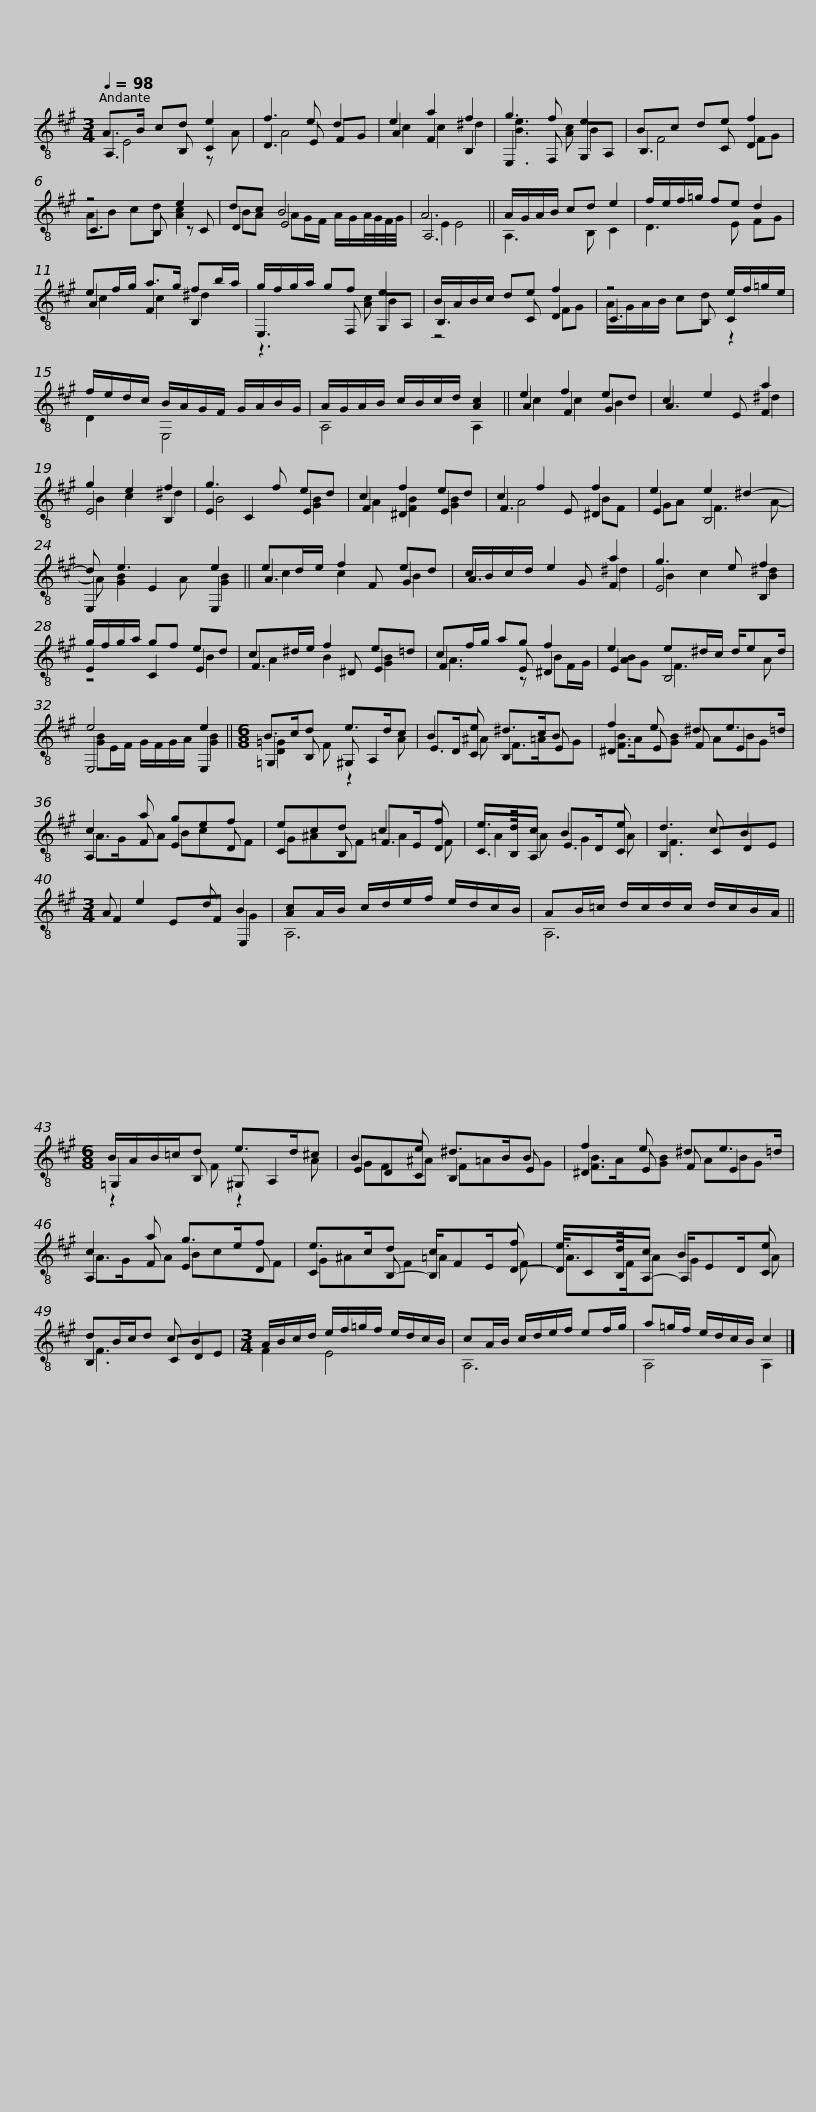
X:1
%%score ( 1 2 3 )
L:1/8
Q:1/4=98
M:3/4
I:linebreak $
K:A
V:1 treble-8
V:2 treble-8
V:3 treble-8
V:1
 A>B cd e2 | f3 e d2 | e2 a2 f2 | g3 f e2 |$ Bc de f2 | %5
 z4 e2 | dc B4 | A6 ||$ A/G/A/B/ cd e2 | f/e/f/=g/ fe d2 | %10
 ef/g/ a>g fb/a/ | g/f/g/a/ gf e2 |$ B/A/B/c/ de f2 | z4 e/f/=g/e/ | f/e/d/c/ B/A/G/F/ G/A/B/G/ | %15
 A/G/A/B/ c/B/c/d/ [Ac]2 ||$ e2 f2 ed | c2 e2 a2 | g2 e2 f2 | g3 f ed |$ %20
 c2 f2 ed | c2 f2 f2 | e2 e2 ^d2- | d e3 e2 ||$ ed/e/ f2 ed | %25
 c/B/c/d/ e2 a2 | g3 e f2 | g/f/g/a/ gf ed |$ c^d/e/ f2 e=d | cf/g/ ag f2 | %30
 e2 e^d/c/ d/ed/ | e4 e2 ||$[M:6/8] B>cd e>dc | B2 e ^d>cB | f2 e ^de>=d | %35
 c2 a gef |$ ecd c2 f | e>dc B2 e | d3 c B2 |[M:3/4] A e2 d B2 | %40
 [Ac]A/B/ c/d/e/f/ e/d/c/B/ |$ AB/=c/ d/c/d/c/ d/c/B/A/ ||[M:6/8] B/A/B/=c/d e>d^c | B2 e ^d>BB |$ f2 e ^de>=d | %45
 c2 a g>ef | e>cd c2 f | e>dc B2 e |$ dB/c/d c B2 |[M:3/4] A/B/c/d/ e/f/=g/f/ e/d/c/B/ | %50
 cA/B/ c/d/e/f/ ef/g/ | a=g/f/ e/d/c/B/ c2 |] %52
V:2
 A,3 B, C2 | D3 E FG | A2 F2 B,2 | E,3 F, G,A, |$ B,3 C D2 | %5
 C3 B, z C | D2 E4 | A,6 ||$ A,3 B, C2 | D3 E FG | %10
 A2 F2 B,2 | E,3 F, G,A, |$ B,3 C D2 | C3 B, C2 | D2 E,4 | %15
 A,4 A,2 ||$ A2 F2 G2 | A3 E F2 | E4 B,2 | E2 C2 E2 |$ %20
 F2 ^D2 E2 | F3 E ^D2 | E2 B,4 | E,2 E2 E,2 ||$ A3 F G2 | %25
 A3 G F2 | E4 B,2 | E2 C2 E2 |$ F3 ^D E2 | F3 E ^D2 | %30
 E2 B,4 | E,4 E,2 ||$[M:6/8] =G,2 B, ^G, A,2 | E>DC B,2 E | ^D2 E F E2 | %35
 A,2 F E2 D |$ C2 B, F>ED | C>B,A, E>DC | B,3 CDE |[M:3/4] F2 EF E,2 | %40
 A,6 |$ A,6 ||[M:6/8] =G,2 B, ^G, A,2 | EDC B,2 E |$ ^D2 E F E2 | %45
 A,2 F E2 D | C2 B,- B,/FE/D- | D/CB,/A,- A,/ED/C |$ B,3 CDE |[M:3/4] F2 E4 | %50
 A,6 | A,4 A,2 |] %52
V:3
 E4 z A | A4 x2 | c2 c2 ^d2 | [Be]3 [Ac] B2 |$ F4 FG | %5
 AB cd [Ac]2 | BA AG/F/ A/G/A/4G/4F/4G/4 | E2 E4 ||$ x6 | x6 | %10
 c2 c2 ^d2 | z3 [Ac] B2 |$ z4 FG | A/G/A/B/ cd z2 | x6 | %15
 x6 ||$ c2 c2 B2 | x4 ^d2 | B2 c2 ^d2 | B4 [GB]2 |$ %20
 A2 [FB]2 [GB]2 | A4 BF | GA F3 A- | A [GB]2 A [GB]2 ||$ c2 c2 B2 | %25
 x4 ^d2 | B2 c2 [B^d]2 | z4 B2 |$ A2 B2 [GB]2 | A3 z BF/G/ | %30
 [AB]G F3 A | [GB]E/F/ G/F/G/A/ [GB]2 ||$[M:6/8] [D=G]2 F z2 A | x2 ^A F>=AG | [FB]>A[GB] ABG | %35
 A>GA BcF |$ G^AF =A2 F | A2 A G2 A | F3 x3 |[M:3/4] x4 G2 | %40
 x6 |$ x6 ||[M:6/8] z2 F z2 A | GF^A F=AG |$ [FB]>A[GB] ABG | %45
 A>GA BcF | G^AF =A2 F | A>FA G2 A |$ F3 x3 |[M:3/4] x6 | %50
 x6 | x6 |] %52
